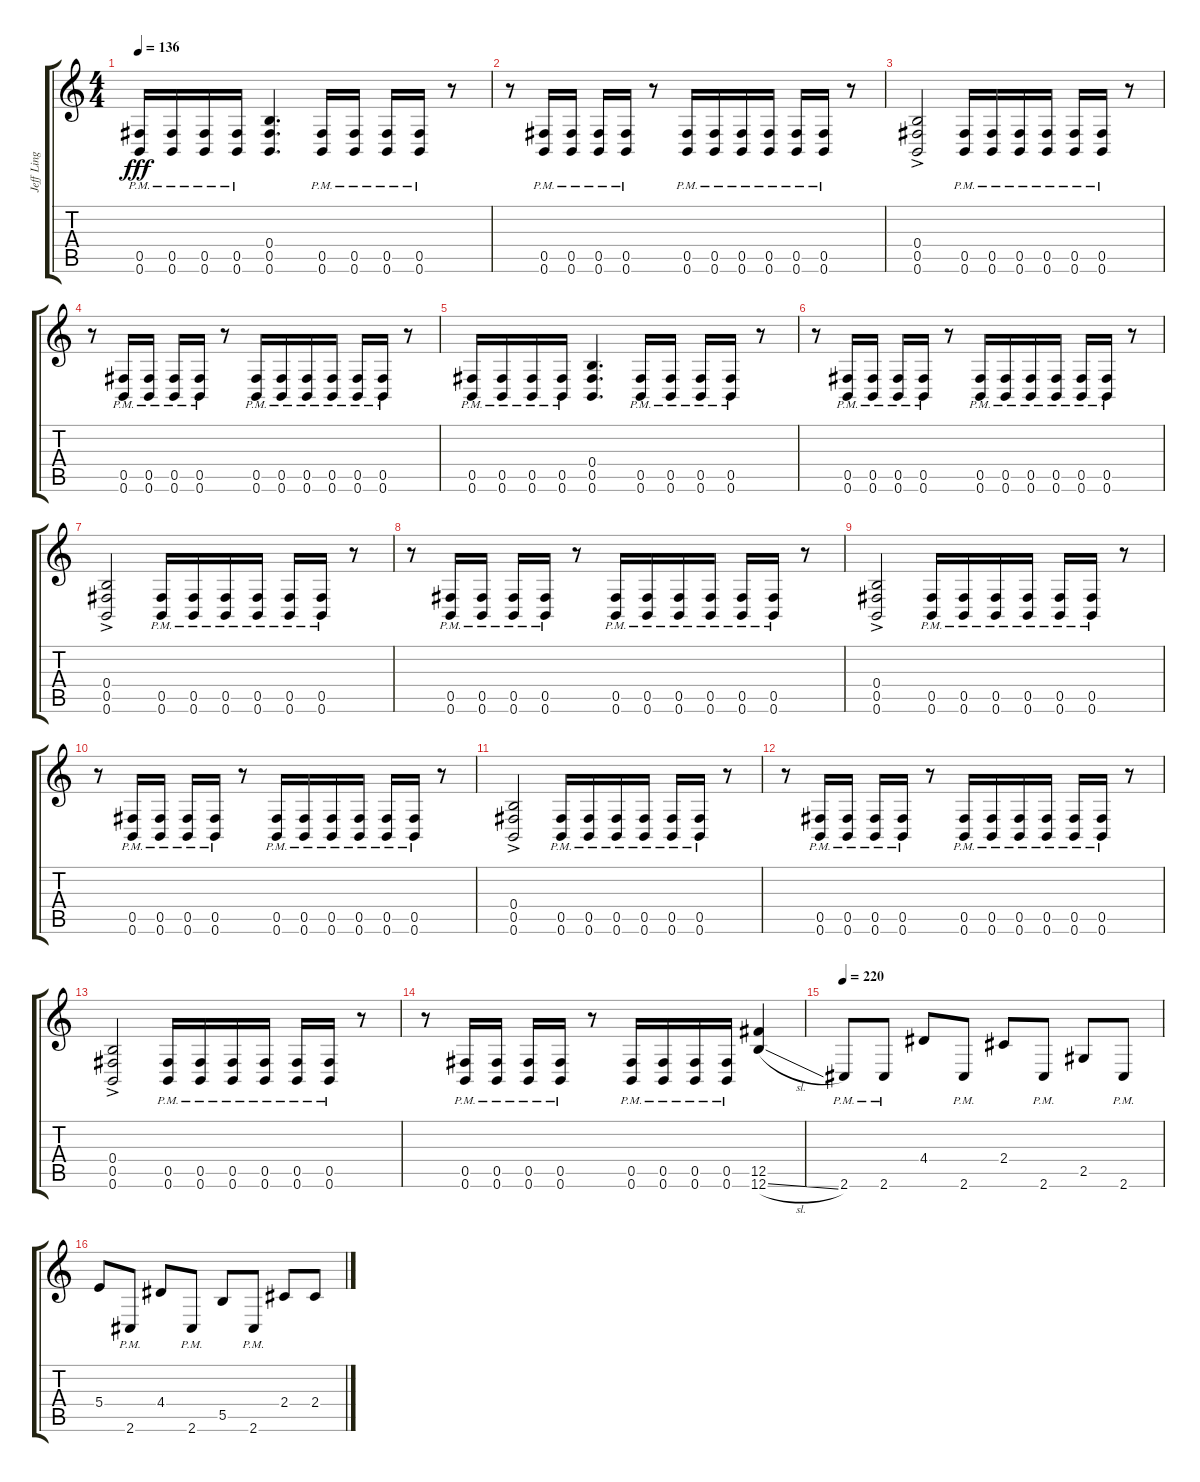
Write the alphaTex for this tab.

\track ("Jeff Ling" "Jeff Ling") {instrument distortionguitar}
\staff {score tabs}
\tuning (Db4 Ab3 E3 B2 Gb2 B1) {hide}
\ts (4 4)
\tempo 136
\clef g2
\ks c
(0.5{pm} 0.6{pm}).16{dy fff} (0.5{pm} 0.6{pm}).16 (0.5{pm} 0.6{pm}).16 (0.5{pm} 0.6{pm}).16 (0.4 0.5 0.6).4{d} (0.5{pm} 0.6{pm}).16 (0.5{pm} 0.6{pm}).16 (0.5{pm} 0.6{pm}).16 (0.5{pm} 0.6{pm}).16 r.8 |
r.8 (0.5{pm} 0.6{pm}).16 (0.5{pm} 0.6{pm}).16 (0.5{pm} 0.6{pm}).16 (0.5{pm} 0.6{pm}).16 r.8 (0.5{pm} 0.6{pm}).16 (0.5{pm} 0.6{pm}).16 (0.5{pm} 0.6{pm}).16 (0.5{pm} 0.6{pm}).16 (0.5{pm} 0.6{pm}).16 (0.5{pm} 0.6{pm}).16 r.8 |
(0.4{ac} 0.5{ac} 0.6{ac}).2 (0.5{pm} 0.6{pm}).16 (0.5{pm} 0.6{pm}).16 (0.5{pm} 0.6{pm}).16 (0.5{pm} 0.6{pm}).16 (0.5{pm} 0.6{pm}).16 (0.5{pm} 0.6{pm}).16 r.8 |
r.8 (0.5{pm} 0.6{pm}).16 (0.5{pm} 0.6{pm}).16 (0.5{pm} 0.6{pm}).16 (0.5{pm} 0.6{pm}).16 r.8 (0.5{pm} 0.6{pm}).16 (0.5{pm} 0.6{pm}).16 (0.5{pm} 0.6{pm}).16 (0.5{pm} 0.6{pm}).16 (0.5{pm} 0.6{pm}).16 (0.5{pm} 0.6{pm}).16 r.8 |
(0.5{pm} 0.6{pm}).16 (0.5{pm} 0.6{pm}).16 (0.5{pm} 0.6{pm}).16 (0.5{pm} 0.6{pm}).16 (0.4 0.5 0.6).4{d} (0.5{pm} 0.6{pm}).16 (0.5{pm} 0.6{pm}).16 (0.5{pm} 0.6{pm}).16 (0.5{pm} 0.6{pm}).16 r.8 |
r.8 (0.5{pm} 0.6{pm}).16 (0.5{pm} 0.6{pm}).16 (0.5{pm} 0.6{pm}).16 (0.5{pm} 0.6{pm}).16 r.8 (0.5{pm} 0.6{pm}).16 (0.5{pm} 0.6{pm}).16 (0.5{pm} 0.6{pm}).16 (0.5{pm} 0.6{pm}).16 (0.5{pm} 0.6{pm}).16 (0.5{pm} 0.6{pm}).16 r.8 |
(0.4{ac} 0.5{ac} 0.6{ac}).2 (0.5{pm} 0.6{pm}).16 (0.5{pm} 0.6{pm}).16 (0.5{pm} 0.6{pm}).16 (0.5{pm} 0.6{pm}).16 (0.5{pm} 0.6{pm}).16 (0.5{pm} 0.6{pm}).16 r.8 |
r.8 (0.5{pm} 0.6{pm}).16 (0.5{pm} 0.6{pm}).16 (0.5{pm} 0.6{pm}).16 (0.5{pm} 0.6{pm}).16 r.8 (0.5{pm} 0.6{pm}).16 (0.5{pm} 0.6{pm}).16 (0.5{pm} 0.6{pm}).16 (0.5{pm} 0.6{pm}).16 (0.5{pm} 0.6{pm}).16 (0.5{pm} 0.6{pm}).16 r.8 |
(0.4{ac} 0.5{ac} 0.6{ac}).2 (0.5{pm} 0.6{pm}).16 (0.5{pm} 0.6{pm}).16 (0.5{pm} 0.6{pm}).16 (0.5{pm} 0.6{pm}).16 (0.5{pm} 0.6{pm}).16 (0.5{pm} 0.6{pm}).16 r.8 |
r.8 (0.5{pm} 0.6{pm}).16 (0.5{pm} 0.6{pm}).16 (0.5{pm} 0.6{pm}).16 (0.5{pm} 0.6{pm}).16 r.8 (0.5{pm} 0.6{pm}).16 (0.5{pm} 0.6{pm}).16 (0.5{pm} 0.6{pm}).16 (0.5{pm} 0.6{pm}).16 (0.5{pm} 0.6{pm}).16 (0.5{pm} 0.6{pm}).16 r.8 |
(0.4{ac} 0.5{ac} 0.6{ac}).2 (0.5{pm} 0.6{pm}).16 (0.5{pm} 0.6{pm}).16 (0.5{pm} 0.6{pm}).16 (0.5{pm} 0.6{pm}).16 (0.5{pm} 0.6{pm}).16 (0.5{pm} 0.6{pm}).16 r.8 |
r.8 (0.5{pm} 0.6{pm}).16 (0.5{pm} 0.6{pm}).16 (0.5{pm} 0.6{pm}).16 (0.5{pm} 0.6{pm}).16 r.8 (0.5{pm} 0.6{pm}).16 (0.5{pm} 0.6{pm}).16 (0.5{pm} 0.6{pm}).16 (0.5{pm} 0.6{pm}).16 (0.5{pm} 0.6{pm}).16 (0.5{pm} 0.6{pm}).16 r.8 |
(0.4{ac} 0.5{ac} 0.6{ac}).2 (0.5{pm} 0.6{pm}).16 (0.5{pm} 0.6{pm}).16 (0.5{pm} 0.6{pm}).16 (0.5{pm} 0.6{pm}).16 (0.5{pm} 0.6{pm}).16 (0.5{pm} 0.6{pm}).16 r.8 |
r.8 (0.5{pm} 0.6{pm}).16 (0.5{pm} 0.6{pm}).16 (0.5{pm} 0.6{pm}).16 (0.5{pm} 0.6{pm}).16 r.8 (0.5{pm} 0.6{pm}).16 (0.5{pm} 0.6{pm}).16 (0.5{pm} 0.6{pm}).16 (0.5{pm} 0.6{pm}).16 (12.5 12.6{sl}).4 |
\tempo 220
2.6{pm}.8 2.6{pm}.8 4.4.8 2.6{pm}.8 2.4.8 2.6{pm}.8 2.5.8 2.6{pm}.8 |
5.4.8 2.6{pm}.8 4.4.8 2.6{pm}.8 5.5.8 2.6{pm}.8 2.4.8 2.4.8
